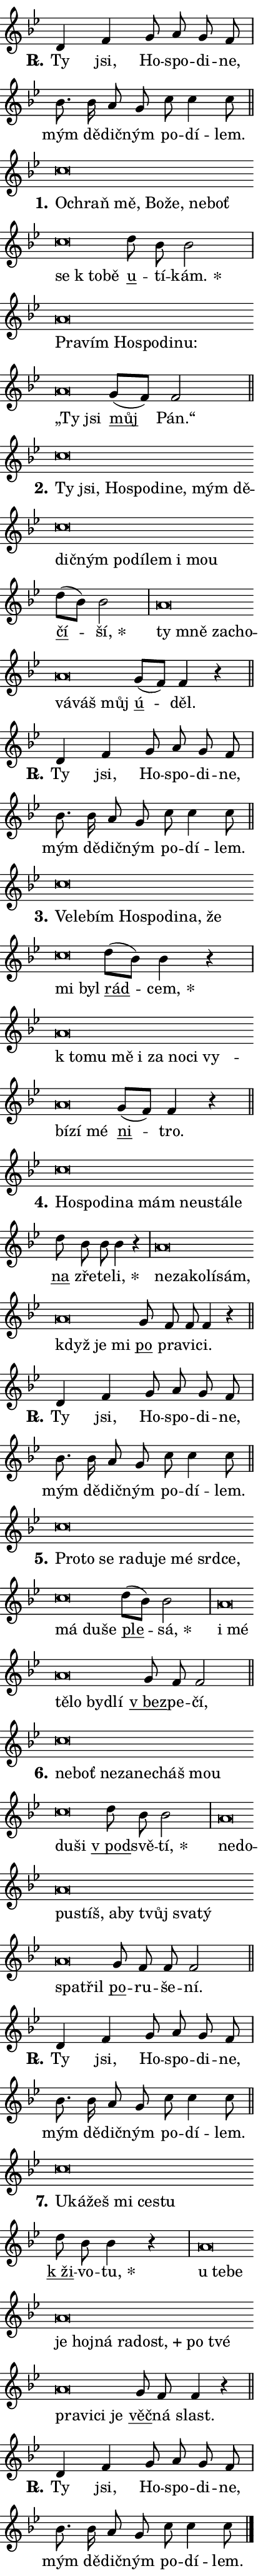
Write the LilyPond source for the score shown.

\version "2.24.0"
\header { tagline = "" }
\paper {
  indent = 0\cm
  top-margin = 0\cm
  right-margin = 0.13\cm % to fit lyric hyphens
  bottom-margin = 0\cm
  left-margin = 0\cm
  paper-width = 7\cm
  page-breaking = #ly:one-page-breaking
  system-system-spacing.basic-distance = #11
  score-system-spacing.basic-distance = #11
  ragged-last = ##f
}


%% Author: Thomas Morley
%% https://lists.gnu.org/archive/html/lilypond-user/2020-05/msg00002.html
#(define (line-position grob)
"Returns position of @var[grob} in current system:
   @code{'start}, if at first time-step
   @code{'end}, if at last time-step
   @code{'middle} otherwise
"
  (let* ((col (ly:item-get-column grob))
         (ln (ly:grob-object col 'left-neighbor))
         (rn (ly:grob-object col 'right-neighbor))
         (col-to-check-left (if (ly:grob? ln) ln col))
         (col-to-check-right (if (ly:grob? rn) rn col))
         (break-dir-left
           (and
             (ly:grob-property col-to-check-left 'non-musical #f)
             (ly:item-break-dir col-to-check-left)))
         (break-dir-right
           (and
             (ly:grob-property col-to-check-right 'non-musical #f)
             (ly:item-break-dir col-to-check-right))))
        (cond ((eqv? 1 break-dir-left) 'start)
              ((eqv? -1 break-dir-right) 'end)
              (else 'middle))))

#(define (tranparent-at-line-position vctor)
  (lambda (grob)
  "Relying on @code{line-position} select the relevant enry from @var{vctor}.
Used to determine transparency,"
    (case (line-position grob)
      ((end) (not (vector-ref vctor 0)))
      ((middle) (not (vector-ref vctor 1)))
      ((start) (not (vector-ref vctor 2))))))

noteHeadBreakVisibility =
#(define-music-function (break-visibility)(vector?)
"Makes @code{NoteHead}s transparent relying on @var{break-visibility}"
#{
  \override NoteHead.transparent =
    #(tranparent-at-line-position break-visibility)
#})

#(define delete-ledgers-for-transparent-note-heads
  (lambda (grob)
    "Reads whether a @code{NoteHead} is transparent.
If so this @code{NoteHead} is removed from @code{'note-heads} from
@var{grob}, which is supposed to be @code{LedgerLineSpanner}.
As a result ledgers are not printed for this @code{NoteHead}"
    (let* ((nhds-array (ly:grob-object grob 'note-heads))
           (nhds-list
             (if (ly:grob-array? nhds-array)
                 (ly:grob-array->list nhds-array)
                 '()))
           ;; Relies on the transparent-property being done before
           ;; Staff.LedgerLineSpanner.after-line-breaking is executed.
           ;; This is fragile ...
           (to-keep
             (remove
               (lambda (nhd)
                 (ly:grob-property nhd 'transparent #f))
               nhds-list)))
      ;; TODO find a better method to iterate over grob-arrays, similiar
      ;; to filter/remove etc for lists
      ;; For now rebuilt from scratch
      (set! (ly:grob-object grob 'note-heads)  '())
      (for-each
        (lambda (nhd)
          (ly:pointer-group-interface::add-grob grob 'note-heads nhd))
        to-keep))))

squashNotes = {
  \override NoteHead.X-extent = #'(-0.2 . 0.2)
  \override NoteHead.Y-extent = #'(-0.75 . 0)
  \override NoteHead.stencil =
    #(lambda (grob)
       (let ((pos (ly:grob-property grob 'staff-position)))
         (begin
           (if (< pos -7) (display "ERROR: Lower brevis then expected\n") (display "OK: Expected brevis position\n"))
           (if (<= pos -6) ly:text-interface::print ly:note-head::print))))
}
unSquashNotes = {
  \revert NoteHead.X-extent
  \revert NoteHead.Y-extent
  \revert NoteHead.stencil
}

hideNotes = \noteHeadBreakVisibility #begin-of-line-visible
unHideNotes = \noteHeadBreakVisibility #all-visible

% work-around for resetting accidentals
% https://lilypond.org/doc/v2.23/Documentation/notation/displaying-rhythms#unmetered-music
cadenzaMeasure = {
  \cadenzaOff
  \partial 1024 s1024
  \cadenzaOn
}

#(define-markup-command (accent layout props text) (markup?)
  "Underline accented syllable"
  (interpret-markup layout props
    #{\markup \override #'(offset . 4.3) \underline { #text }#}))

responsum = \markup \concat {
  "R" \hspace #-1.05 \path #0.1 #'((moveto 0 0.07) (lineto 0.9 0.8)) \hspace #0.05 "."
}

spaceSize = #0.6828661417322834 % exact space size for TeX Gyre Schola

\layout {
  \context {
    \Staff
    \remove "Time_signature_engraver"
    \override LedgerLineSpanner.after-line-breaking = #delete-ledgers-for-transparent-note-heads
  }
  \context {
    \Lyrics {
      \override LyricSpace.minimum-distance = \spaceSize
      \override LyricText.font-name = #"TeX Gyre Schola"
      \override LyricText.font-size = 1
      \override StanzaNumber.font-name = #"TeX Gyre Schola Bold"
      \override StanzaNumber.font-size = 1
    }
  }
  \context {
    \Score 
    \override NoteHead.text =
      #(lambda (grob) 
        (let ((pos (ly:grob-property grob 'staff-position)))
          #{\markup {
            \combine
              \halign #-0.55 \raise #(if (= pos -6) 0 0.5) \override #'(thickness . 2) \draw-line #'(3.2 . 0)
              \musicglyph "noteheads.sM1"
          }#}))
  }
}

% magnetic-lyrics.ily
%
%   written by
%     Jean Abou Samra <jean@abou-samra.fr>
%     Werner Lemberg <wl@gnu.org>
%
%   adapted by
%     Jiri Hon <jiri.hon@gmail.com>
%
% Version 2022-Apr-15

% https://www.mail-archive.com/lilypond-user@gnu.org/msg149350.html

#(define (Left_hyphen_pointer_engraver context)
   "Collect syllable-hyphen-syllable occurrences in lyrics and store
them in properties.  This engraver only looks to the left.  For
example, if the lyrics input is @code{foo -- bar}, it does the
following.

@itemize @bullet
@item
Set the @code{text} property of the @code{LyricHyphen} grob between
@q{foo} and @q{bar} to @code{foo}.

@item
Set the @code{left-hyphen} property of the @code{LyricText} grob with
text @q{foo} to the @code{LyricHyphen} grob between @q{foo} and
@q{bar}.
@end itemize

Use this auxiliary engraver in combination with the
@code{lyric-@/text::@/apply-@/magnetic-@/offset!} hook."
   (let ((hyphen #f)
         (text #f))
     (make-engraver
      (acknowledgers
       ((lyric-syllable-interface engraver grob source-engraver)
        (set! text grob)))
      (end-acknowledgers
       ((lyric-hyphen-interface engraver grob source-engraver)
        ;(when (not (grob::has-interface grob 'lyric-space-interface))
          (set! hyphen grob)));)
      ((stop-translation-timestep engraver)
       (when (and text hyphen)
         (ly:grob-set-object! text 'left-hyphen hyphen))
       (set! text #f)
       (set! hyphen #f)))))

#(define (lyric-text::apply-magnetic-offset! grob)
   "If the space between two syllables is less than the value in
property @code{LyricText@/.details@/.squash-threshold}, move the right
syllable to the left so that it gets concatenated with the left
syllable.

Use this function as a hook for
@code{LyricText@/.after-@/line-@/breaking} if the
@code{Left_@/hyphen_@/pointer_@/engraver} is active."
   (let ((hyphen (ly:grob-object grob 'left-hyphen #f)))
     (when hyphen
       (let ((left-text (ly:spanner-bound hyphen LEFT)))
         (when (grob::has-interface left-text 'lyric-syllable-interface)
           (let* ((common (ly:grob-common-refpoint grob left-text X))
                  (this-x-ext (ly:grob-extent grob common X))
                  (left-x-ext
                   (begin
                     ;; Trigger magnetism for left-text.
                     (ly:grob-property left-text 'after-line-breaking)
                     (ly:grob-extent left-text common X)))
                  ;; `delta` is the gap width between two syllables.
                  (delta (- (interval-start this-x-ext)
                            (interval-end left-x-ext)))
                  (details (ly:grob-property grob 'details))
                  (threshold (assoc-get 'squash-threshold details 0.2)))
             (when (< delta threshold)
               (let* (;; We have to manipulate the input text so that
                      ;; ligatures crossing syllable boundaries are not
                      ;; disabled.  For languages based on the Latin
                      ;; script this is essentially a beautification.
                      ;; However, for non-Western scripts it can be a
                      ;; necessity.
                      (lt (ly:grob-property left-text 'text))
                      (rt (ly:grob-property grob 'text))
                      (is-space (grob::has-interface hyphen 'lyric-space-interface))
                      (space (if is-space " " ""))
                      (extra-delta (if is-space spaceSize 0))
                      ;; Append new syllable.
                      (ltrt-space (if (and (string? lt) (string? rt))
                                (string-append lt space rt)
                                (make-concat-markup (list lt space rt))))
                      ;; Right-align `ltrt` to the right side.
                      (ltrt-space-markup (grob-interpret-markup
                               grob
                               (make-translate-markup
                                (cons (interval-length this-x-ext) 0)
                                (make-right-align-markup ltrt-space)))))
                 (begin
                   ;; Don't print `left-text`.
                   (ly:grob-set-property! left-text 'stencil #f)
                   ;; Set text and stencil (which holds all collected
                   ;; syllables so far) and shift it to the left.
                   (ly:grob-set-property! grob 'text ltrt-space)
                   (ly:grob-set-property! grob 'stencil ltrt-space-markup)
                   (ly:grob-translate-axis! grob (- (- delta extra-delta)) X))))))))))


#(define (lyric-hyphen::displace-bounds-first grob)
   ;; Make very sure this callback isn't triggered too early.
   (let ((left (ly:spanner-bound grob LEFT))
         (right (ly:spanner-bound grob RIGHT)))
     (ly:grob-property left 'after-line-breaking)
     (ly:grob-property right 'after-line-breaking)
     (ly:lyric-hyphen::print grob)))

squashThreshold = #0.4

\layout {
  \context {
    \Lyrics
    \consists #Left_hyphen_pointer_engraver
    \override LyricText.after-line-breaking =
      #lyric-text::apply-magnetic-offset!
    \override LyricHyphen.stencil = #lyric-hyphen::displace-bounds-first
    \override LyricText.details.squash-threshold = \squashThreshold
    \override LyricHyphen.minimum-distance = 0
    \override LyricHyphen.minimum-length = \squashThreshold
  }
}

squashText = \override LyricText.details.squash-threshold = 9999
unSquashText = \override LyricText.details.squash-threshold = \squashThreshold

leftText = \override LyricText.self-alignment-X = #LEFT
unLeftText = \revert LyricText.self-alignment-X

starOffset = #(lambda (grob) 
                (let ((x_offset (ly:self-alignment-interface::aligned-on-x-parent grob)))
                  (if (= x_offset 0) 0 (+ x_offset 1.2))))

star = #(define-music-function (syllable)(string?)
"Append star separator at the end of a syllable"
#{
  \once \override LyricText.X-offset = #starOffset
  \lyricmode { \markup {
    #syllable
    \override #'((font-name . "TeX Gyre Schola Bold")) \hspace #0.2 \lower #0.65 \larger "*"
  } }
#})

starAccent = #(define-music-function (syllable)(string?)
"Append star separator at the end of a syllable and make accent"
#{
  \once \override LyricText.X-offset = #starOffset
  \lyricmode { \markup {
    \accent #syllable
    \override #'((font-name . "TeX Gyre Schola Bold")) \hspace #0.2 \lower #0.65 \larger "*"
  } }
#})

breath = #(define-music-function (syllable)(string?)
"Append breathing indicator at the end of a syllable"
#{
  \lyricmode { \markup { #syllable "+" } }
#})

optionalBreath = #(define-music-function (syllable)(string?)
"Append optional breathing indicator at the end of a syllable"
#{
  \lyricmode { \markup { #syllable "(+)" } }
#})


\score {
    <<
        \new Voice = "melody" { \cadenzaOn \key bes \major \relative { d'4 f g8 a g f \cadenzaMeasure \bar "|" bes8. bes16 a8 g \bar "" c c4 c8 \cadenzaMeasure \bar "||" \break } }
        \new Lyrics \lyricsto "melody" { \lyricmode { \set stanza = \responsum
Ty jsi, Ho -- spo -- di -- ne, mým dě -- dič -- ným po -- dí -- lem. } }
    >>
    \layout {}
}

\score {
    <<
        \new Voice = "melody" { \cadenzaOn \key bes \major \relative { \squashNotes c''\breve*1/16 \hideNotes \breve*1/16 \bar "" \breve*1/16 \bar "" \breve*1/16 \bar "" \breve*1/16 \bar "" \breve*1/16 \bar "" \breve*1/16 \bar "" \breve*1/16 \bar "" \breve*1/16 \breve*1/16 \bar "" \unHideNotes \unSquashNotes \bar "" d8 bes bes2 \cadenzaMeasure \bar "|" \squashNotes a\breve*1/16 \hideNotes \breve*1/16 \bar "" \breve*1/16 \bar "" \breve*1/16 \bar "" \breve*1/16 \bar "" \breve*1/16 \bar "" \breve*1/16 \breve*1/16 \bar "" \unHideNotes \unSquashNotes \bar "" g8[( f)] f2 \cadenzaMeasure \bar "||" \break } }
        \new Lyrics \lyricsto "melody" { \lyricmode { \set stanza = "1."
\leftText O -- \squashText chraň mě, Bo -- že, ne -- boť se "k to" -- bě \unLeftText \unSquashText \markup \accent u -- tí -- \star kám. \leftText Pra -- \squashText vím Ho -- spo -- di -- nu: „Ty jsi \unLeftText \unSquashText \markup \accent můj Pán.“ } }
    >>
    \layout {}
}

\score {
    <<
        \new Voice = "melody" { \cadenzaOn \key bes \major \relative { \squashNotes c''\breve*1/16 \hideNotes \breve*1/16 \bar "" \breve*1/16 \bar "" \breve*1/16 \bar "" \breve*1/16 \bar "" \breve*1/16 \bar "" \breve*1/16 \bar "" \breve*1/16 \bar "" \breve*1/16 \bar "" \breve*1/16 \bar "" \breve*1/16 \bar "" \breve*1/16 \bar "" \breve*1/16 \bar "" \breve*1/16 \breve*1/16 \bar "" \unHideNotes \unSquashNotes \bar "" d8[( bes)] bes2 \cadenzaMeasure \bar "|" \squashNotes a\breve*1/16 \hideNotes \breve*1/16 \bar "" \breve*1/16 \bar "" \breve*1/16 \bar "" \breve*1/16 \bar "" \breve*1/16 \breve*1/16 \bar "" \unHideNotes \unSquashNotes \bar "" g8[( f)] f4 r \cadenzaMeasure \bar "||" \break } }
        \new Lyrics \lyricsto "melody" { \lyricmode { \set stanza = "2."
\leftText Ty \squashText jsi, Ho -- spo -- di -- ne, mým dě -- dič -- ným po -- dí -- lem i mou \unLeftText \unSquashText \markup \accent čí -- \star ší, \leftText ty \squashText mně za -- cho -- vá -- váš můj \unLeftText \unSquashText \markup \accent ú -- děl. } }
    >>
    \layout {}
}

\score {
    <<
        \new Voice = "melody" { \cadenzaOn \key bes \major \relative { d'4 f g8 a g f \cadenzaMeasure \bar "|" bes8. bes16 a8 g \bar "" c c4 c8 \cadenzaMeasure \bar "||" \break } }
        \new Lyrics \lyricsto "melody" { \lyricmode { \set stanza = \responsum
Ty jsi, Ho -- spo -- di -- ne, mým dě -- dič -- ným po -- dí -- lem. } }
    >>
    \layout {}
}

\score {
    <<
        \new Voice = "melody" { \cadenzaOn \key bes \major \relative { \squashNotes c''\breve*1/16 \hideNotes \breve*1/16 \bar "" \breve*1/16 \bar "" \breve*1/16 \bar "" \breve*1/16 \bar "" \breve*1/16 \bar "" \breve*1/16 \bar "" \breve*1/16 \bar "" \breve*1/16 \breve*1/16 \bar "" \unHideNotes \unSquashNotes \bar "" d8[( bes)] bes4 r \cadenzaMeasure \bar "|" \squashNotes a\breve*1/16 \hideNotes \breve*1/16 \bar "" \breve*1/16 \bar "" \breve*1/16 \bar "" \breve*1/16 \bar "" \breve*1/16 \bar "" \breve*1/16 \bar "" \breve*1/16 \bar "" \breve*1/16 \bar "" \breve*1/16 \breve*1/16 \bar "" \unHideNotes \unSquashNotes \bar "" g8[( f)] f4 r \cadenzaMeasure \bar "||" \break } }
        \new Lyrics \lyricsto "melody" { \lyricmode { \set stanza = "3."
\leftText Ve -- \squashText le -- bím Ho -- spo -- di -- na, že mi byl \unLeftText \unSquashText \markup \accent rád -- \star cem, \leftText "k to" -- \squashText mu mě i za no -- ci vy -- bí -- zí mé \unLeftText \unSquashText \markup \accent ni -- tro. } }
    >>
    \layout {}
}

\score {
    <<
        \new Voice = "melody" { \cadenzaOn \key bes \major \relative { \squashNotes c''\breve*1/16 \hideNotes \breve*1/16 \bar "" \breve*1/16 \bar "" \breve*1/16 \bar "" \breve*1/16 \bar "" \breve*1/16 \bar "" \breve*1/16 \bar "" \breve*1/16 \breve*1/16 \bar "" \unHideNotes \unSquashNotes \bar "" d8 bes bes bes4 r \cadenzaMeasure \bar "|" \squashNotes a\breve*1/16 \hideNotes \breve*1/16 \bar "" \breve*1/16 \bar "" \breve*1/16 \bar "" \breve*1/16 \bar "" \breve*1/16 \bar "" \breve*1/16 \breve*1/16 \bar "" \unHideNotes \unSquashNotes \bar "" g8 f f f4 r \cadenzaMeasure \bar "||" \break } }
        \new Lyrics \lyricsto "melody" { \lyricmode { \set stanza = "4."
\leftText Ho -- \squashText spo -- di -- na mám ne -- u -- stá -- le \unLeftText \unSquashText \markup \accent na zře -- te -- \star li, \leftText ne -- \squashText za -- ko -- lí -- sám, když je mi \unLeftText \unSquashText \markup \accent po pra -- vi -- ci. } }
    >>
    \layout {}
}

\score {
    <<
        \new Voice = "melody" { \cadenzaOn \key bes \major \relative { d'4 f g8 a g f \cadenzaMeasure \bar "|" bes8. bes16 a8 g \bar "" c c4 c8 \cadenzaMeasure \bar "||" \break } }
        \new Lyrics \lyricsto "melody" { \lyricmode { \set stanza = \responsum
Ty jsi, Ho -- spo -- di -- ne, mým dě -- dič -- ným po -- dí -- lem. } }
    >>
    \layout {}
}

\score {
    <<
        \new Voice = "melody" { \cadenzaOn \key bes \major \relative { \squashNotes c''\breve*1/16 \hideNotes \breve*1/16 \bar "" \breve*1/16 \bar "" \breve*1/16 \bar "" \breve*1/16 \bar "" \breve*1/16 \bar "" \breve*1/16 \bar "" \breve*1/16 \bar "" \breve*1/16 \bar "" \breve*1/16 \bar "" \breve*1/16 \breve*1/16 \bar "" \unHideNotes \unSquashNotes \bar "" d8[( bes)] bes2 \cadenzaMeasure \bar "|" \squashNotes a\breve*1/16 \hideNotes \breve*1/16 \bar "" \breve*1/16 \bar "" \breve*1/16 \bar "" \breve*1/16 \breve*1/16 \bar "" \unHideNotes \unSquashNotes \bar "" g8 f f2 \cadenzaMeasure \bar "||" \break } }
        \new Lyrics \lyricsto "melody" { \lyricmode { \set stanza = "5."
\leftText Pro -- \squashText to se ra -- du -- je mé srd -- ce, má du -- še \unLeftText \unSquashText \markup \accent ple -- \star sá, \leftText i \squashText mé tě -- lo by -- dlí \unLeftText \unSquashText \markup \accent "v bez" -- pe -- čí, } }
    >>
    \layout {}
}

\score {
    <<
        \new Voice = "melody" { \cadenzaOn \key bes \major \relative { \squashNotes c''\breve*1/16 \hideNotes \breve*1/16 \bar "" \breve*1/16 \bar "" \breve*1/16 \bar "" \breve*1/16 \bar "" \breve*1/16 \bar "" \breve*1/16 \bar "" \breve*1/16 \breve*1/16 \bar "" \unHideNotes \unSquashNotes \bar "" d8 bes bes2 \cadenzaMeasure \bar "|" \squashNotes a\breve*1/16 \hideNotes \breve*1/16 \bar "" \breve*1/16 \bar "" \breve*1/16 \bar "" \breve*1/16 \bar "" \breve*1/16 \bar "" \breve*1/16 \bar "" \breve*1/16 \bar "" \breve*1/16 \bar "" \breve*1/16 \breve*1/16 \bar "" \unHideNotes \unSquashNotes \bar "" g8 f f f2 \cadenzaMeasure \bar "||" \break } }
        \new Lyrics \lyricsto "melody" { \lyricmode { \set stanza = "6."
\leftText ne -- \squashText boť ne -- za -- ne -- cháš mou du -- ši \unLeftText \unSquashText \markup \accent "v pod" -- svě -- \star tí, \leftText ne -- \squashText do -- pu -- stíš, a -- by tvůj sva -- tý spa -- třil \unLeftText \unSquashText \markup \accent po -- ru -- še -- ní. } }
    >>
    \layout {}
}

\score {
    <<
        \new Voice = "melody" { \cadenzaOn \key bes \major \relative { d'4 f g8 a g f \cadenzaMeasure \bar "|" bes8. bes16 a8 g \bar "" c c4 c8 \cadenzaMeasure \bar "||" \break } }
        \new Lyrics \lyricsto "melody" { \lyricmode { \set stanza = \responsum
Ty jsi, Ho -- spo -- di -- ne, mým dě -- dič -- ným po -- dí -- lem. } }
    >>
    \layout {}
}

\score {
    <<
        \new Voice = "melody" { \cadenzaOn \key bes \major \relative { \squashNotes c''\breve*1/16 \hideNotes \breve*1/16 \bar "" \breve*1/16 \bar "" \breve*1/16 \bar "" \breve*1/16 \breve*1/16 \bar "" \unHideNotes \unSquashNotes \bar "" d8 bes bes4 r \cadenzaMeasure \bar "|" \squashNotes a\breve*1/16 \hideNotes \breve*1/16 \bar "" \breve*1/16 \bar "" \breve*1/16 \bar "" \breve*1/16 \bar "" \breve*1/16 \bar "" \breve*1/16 \bar "" \breve*1/16 \bar "" \breve*1/16 \bar "" \breve*1/16 \bar "" \breve*1/16 \bar "" \breve*1/16 \bar "" \breve*1/16 \breve*1/16 \bar "" \unHideNotes \unSquashNotes \bar "" g8 f f4 r \cadenzaMeasure \bar "||" \break } }
        \new Lyrics \lyricsto "melody" { \lyricmode { \set stanza = "7."
\leftText U -- \squashText ká -- žeš mi ce -- stu \unLeftText \unSquashText \markup \accent "k ži" -- vo -- \star tu, \leftText u \squashText te -- be je hoj -- ná ra -- \breath "dost," po tvé pra -- vi -- ci je \unLeftText \unSquashText \markup \accent věč -- ná slast. } }
    >>
    \layout {}
}

\score {
    <<
        \new Voice = "melody" { \cadenzaOn \key bes \major \relative { d'4 f g8 a g f \cadenzaMeasure \bar "|" bes8. bes16 a8 g \bar "" c c4 c8 \cadenzaMeasure \bar "||" \break } \bar "|." }
        \new Lyrics \lyricsto "melody" { \lyricmode { \set stanza = \responsum
Ty jsi, Ho -- spo -- di -- ne, mým dě -- dič -- ným po -- dí -- lem. } }
    >>
    \layout {}
}
